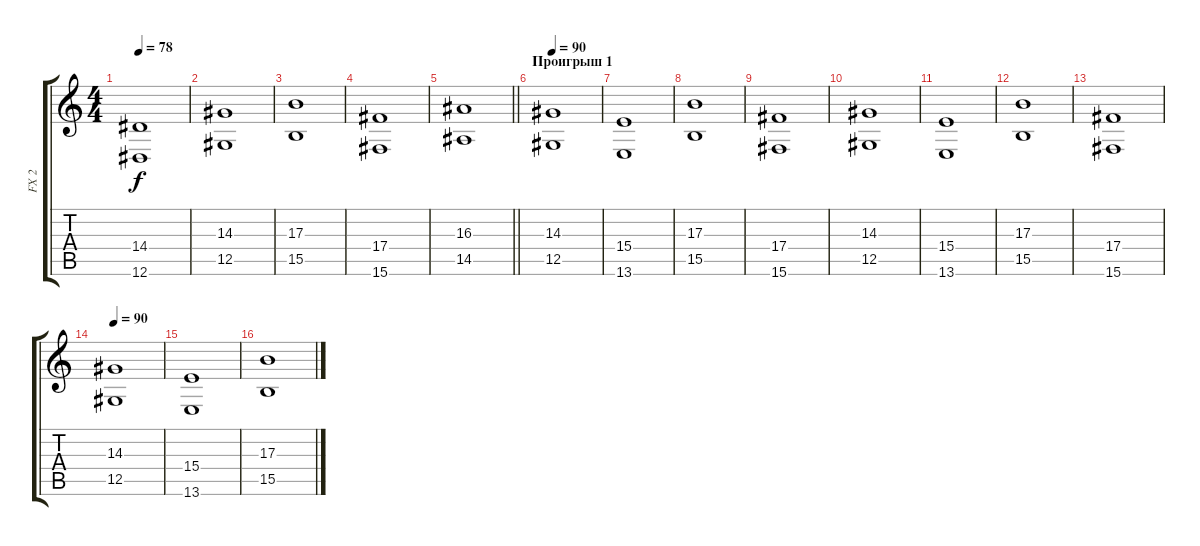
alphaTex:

\track ("FX 2" "FX 2") {instrument stringensemble1}
\staff {score tabs}
\tuning (Eb4 Bb3 Gb3 Db3 Ab2 Eb2) {hide}
\ts (4 4)
\tempo 78
\clef g2
\ks c
(14.4 12.6).1{dy f} |
(14.3 12.5).1 |
(17.3 15.5).1 |
(17.4 15.6).1 |
\barLineRight lightlight
(16.3 14.5).1 |
\section ("" "Проигрыш 1")
\tempo 90
(14.3 12.5).1 |
(15.4 13.6).1 |
(17.3 15.5).1 |
(17.4 15.6).1 |
(14.3 12.5).1 |
(15.4 13.6).1 |
(17.3 15.5).1 |
(17.4 15.6).1 |
\tempo 90
(14.3 12.5).1 |
(15.4 13.6).1 |
(17.3 15.5).1
